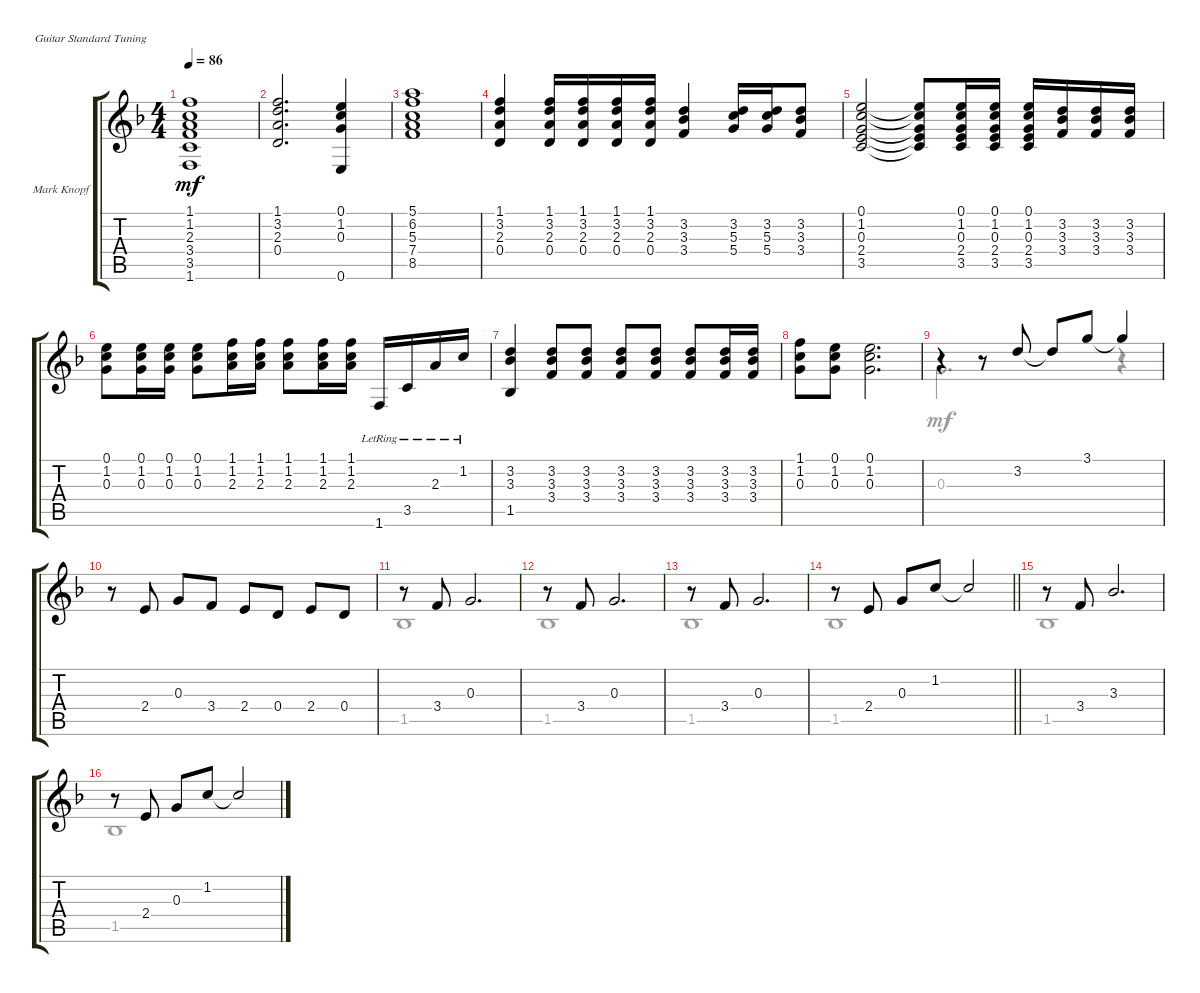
\bracketExtendMode groupsimilarinstruments
\firstSystemTrackNameOrientation horizontal
\otherSystemsTrackNameOrientation horizontal
\track ("Mark Knopfler - Gtr. 4" "Mark Knopf") {instrument electricguitarclean}
\staff {score tabs}
\tuning (E4 B3 G3 D3 A2 E2)
\voice
\ts (4 4)
\section ("" "")
\tempo 86
\clef g2
\ks f
(1.1 1.2 2.3 3.4 3.5 1.6).1{dy mf} |
(1.1 3.2 2.3 0.4).2{d} (0.1 1.2 0.3 0.6).4 |
(5.1 6.2 5.3 7.4 8.5).1 |
(1.1 3.2 2.3 0.4).4 (1.1 3.2 2.3 0.4).16 (1.1 3.2 2.3 0.4).16 (1.1 3.2 2.3 0.4).16 (1.1 3.2 2.3 0.4).16 (3.2 3.3 3.4).4 (3.2 5.3 5.4).16 (3.2 5.3 5.4).16 (3.2 3.3 3.4).8 |
(0.1 1.2 0.3 2.4 3.5).2 (0.1{t} 1.2{t} 0.3{t} 2.4{t} 3.5{t}).8 (0.1 1.2 0.3 2.4 3.5).16 (0.1 1.2 0.3 2.4 3.5).16 (0.1 1.2 0.3 2.4 3.5).16 (3.2 3.3 3.4).16 (3.2 3.3 3.4).16 (3.2 3.3 3.4).16 |
(0.1 1.2 0.3).8 (0.1 1.2 0.3).16 (0.1 1.2 0.3).16 (0.1 1.2 0.3).8 (1.1 1.2 2.3).16 (1.1 1.2 2.3).16 (1.1 1.2 2.3).8 (1.1 1.2 2.3).16 (1.1 1.2 2.3).16 1.6{lr}.16 3.5{lr}.16 2.3{lr}.16 1.2{lr}.16 |
(3.2 3.3 1.5).4 (3.2 3.3 3.4).8 (3.2 3.3 3.4).8 (3.2 3.3 3.4).8 (3.2 3.3 3.4).8 (3.2 3.3 3.4).8 (3.2 3.3 3.4).16 (3.2 3.3 3.4).16 |
(1.1 1.2 0.3).8 (0.1 1.2 0.3).8 (0.1 1.2 0.3).2{d} |
r.4 r.8 3.2.8 3.2{t}.8 3.1.8 3.1{t}.4 |
r.8 2.4.8 0.3.8 3.4.8 2.4.8 0.4.8 2.4.8 0.4.8 |
r.8 3.4.8 0.3.2{d} |
r.8 3.4.8 0.3.2{d} |
r.8 3.4.8 0.3.2{d} |
\barLineRight lightlight
r.8 2.4.8 0.3.8 1.2.8 1.2{t}.2 |
\section ("" "")
r.8 3.4.8 3.3.2{d} |
r.8 2.4.8 0.3.8 1.2.8 1.2{t}.2
\voice
\clef g2
\ottava regular
\simile none
\ks f
|
|
|
|
|
|
|
|
0.3.2{d} r.4 |
|
1.5.1 |
1.5.1 |
1.5.1 |
\barLineRight lightlight
1.5.1 |
1.5.1 |
1.5.1
